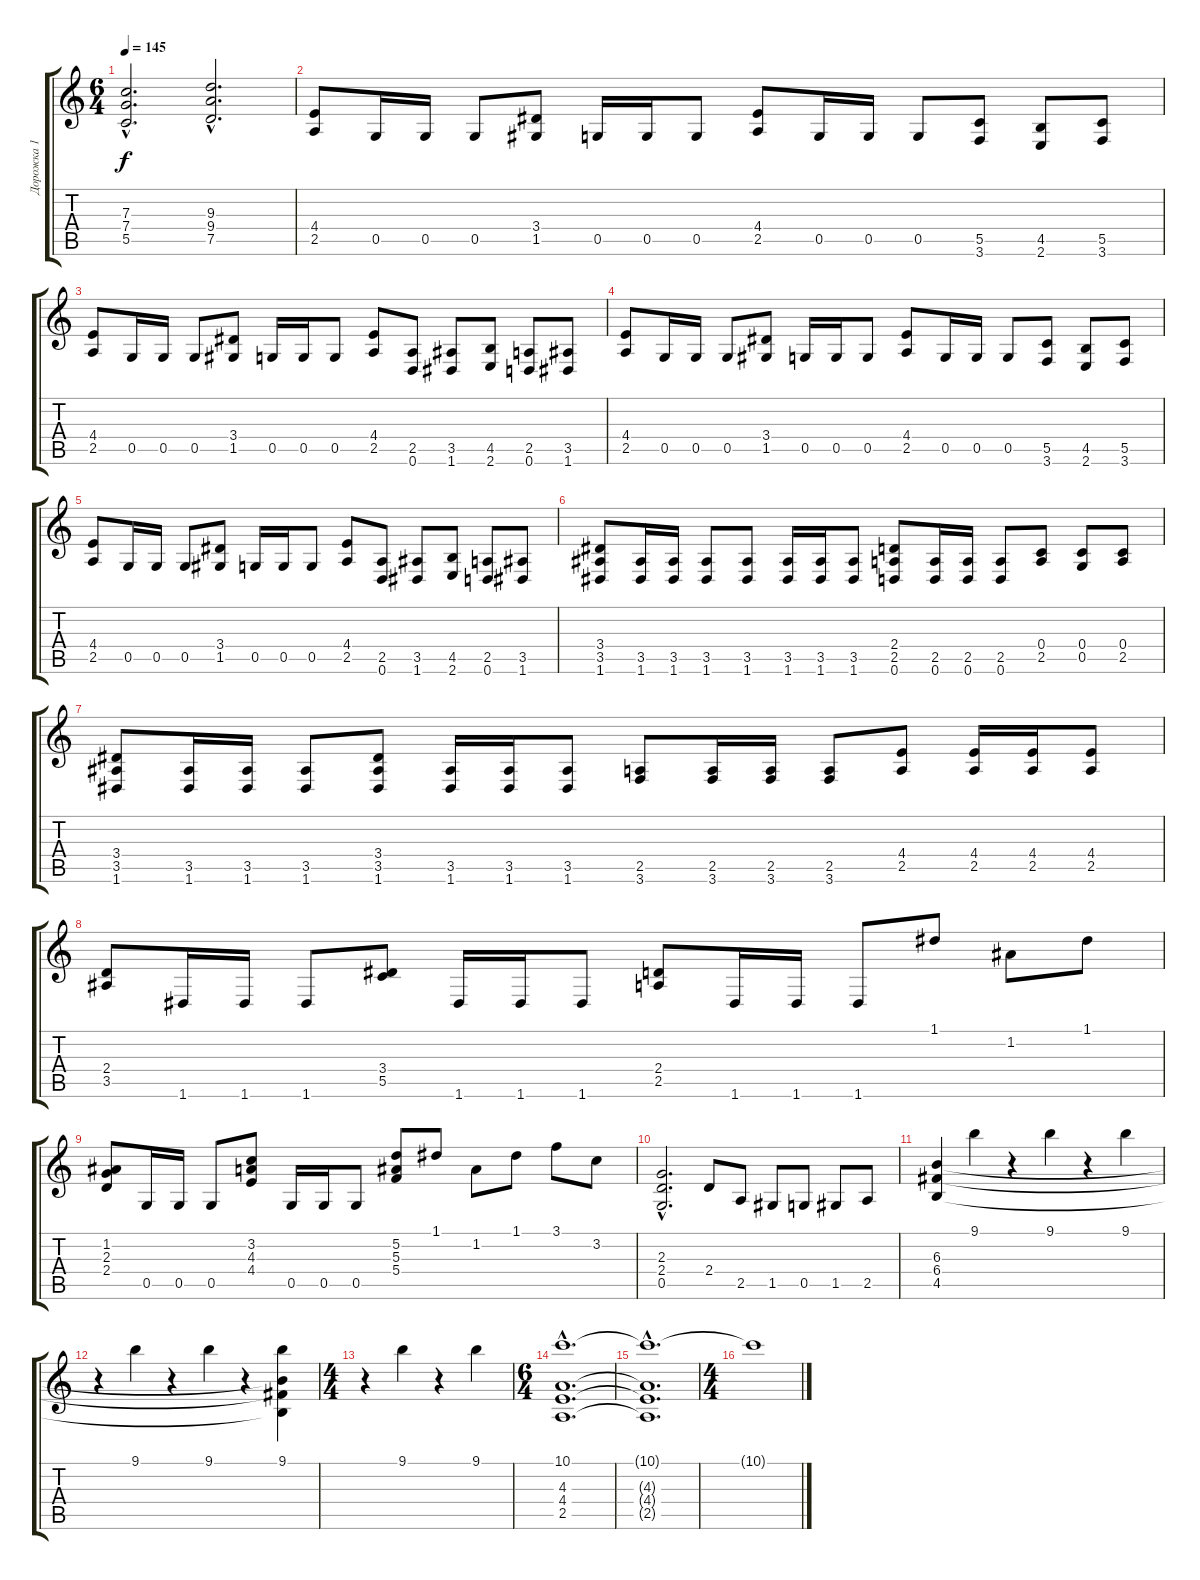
\track ("Дорожка 1" "Дорожка 1") {instrument distortionguitar}
\staff {score tabs}
\tuning (D4 A3 F3 C3 G2 D2) {hide}
\ts (6 4)
\tempo 145
\clef g2
\ks c
(7.3{hac} 7.4{hac} 5.5{hac}).2{d dy f} (9.3{hac} 9.4{hac} 7.5{hac}).2{d} |
(4.4 2.5).8 0.5.16 0.5.16 0.5.8 (3.4 1.5).8 0.5.16 0.5.16 0.5.8 (4.4 2.5).8 0.5.16 0.5.16 0.5.8 (5.5 3.6).8 (4.5 2.6).8 (5.5 3.6).8 |
(4.4 2.5).8 0.5.16 0.5.16 0.5.8 (3.4 1.5).8 0.5.16 0.5.16 0.5.8 (4.4 2.5).8 (2.5 0.6).8 (3.5 1.6).8 (4.5 2.6).8 (2.5 0.6).8 (3.5 1.6).8 |
(4.4 2.5).8 0.5.16 0.5.16 0.5.8 (3.4 1.5).8 0.5.16 0.5.16 0.5.8 (4.4 2.5).8 0.5.16 0.5.16 0.5.8 (5.5 3.6).8 (4.5 2.6).8 (5.5 3.6).8 |
(4.4 2.5).8 0.5.16 0.5.16 0.5.8 (3.4 1.5).8 0.5.16 0.5.16 0.5.8 (4.4 2.5).8 (2.5 0.6).8 (3.5 1.6).8 (4.5 2.6).8 (2.5 0.6).8 (3.5 1.6).8 |
(3.4 3.5 1.6).8 (3.5 1.6).16 (3.5 1.6).16 (3.5 1.6).8 (3.5 1.6).8 (3.5 1.6).16 (3.5 1.6).16 (3.5 1.6).8 (2.4 2.5 0.6).8 (2.5 0.6).16 (2.5 0.6).16 (2.5 0.6).8 (0.4 2.5).8 (0.4 0.5).8 (0.4 2.5).8 |
(3.4 3.5 1.6).8 (3.5 1.6).16 (3.5 1.6).16 (3.5 1.6).8 (3.4 3.5 1.6).8 (3.5 1.6).16 (3.5 1.6).16 (3.5 1.6).8 (2.5 3.6).8 (2.5 3.6).16 (2.5 3.6).16 (2.5 3.6).8 (4.4 2.5).8 (4.4 2.5).16 (4.4 2.5).16 (4.4 2.5).8 |
(2.4 3.5).8 1.6.16 1.6.16 1.6.8 (3.4 5.5).8 1.6.16 1.6.16 1.6.8 (2.4 2.5).8 1.6.16 1.6.16 1.6.8 1.1.8 1.2.8 1.1.8 |
(1.2 2.3 2.4).8 0.5.16 0.5.16 0.5.8 (3.2 4.3 4.4).8 0.5.16 0.5.16 0.5.8 (5.2 5.3 5.4).8 1.1.8 1.2.8 1.1.8 3.1.8 3.2.8 |
(2.3{hac} 2.4{hac} 0.5{hac}).2{d} 2.4.8 2.5.8 1.5.8 0.5.8 1.5.8 2.5.8 |
(6.3 6.4 4.5).4 9.1.4 r.4 9.1.4 r.4 9.1.4 |
r.4 9.1.4 r.4 9.1.4 r.4 (9.1 6.3{t} 6.4{t} 4.5{t}).4 |
\ts (4 4)
r.4 9.1.4 r.4 9.1.4 |
\ts (6 4)
(10.1{hac} 4.3{hac} 4.4{hac} 2.5{hac}).1{d} |
(10.1{hac t} 4.3{hac t} 4.4{hac t} 2.5{hac t}).1{d} |
\ts (4 4)
10.1{t}.1
